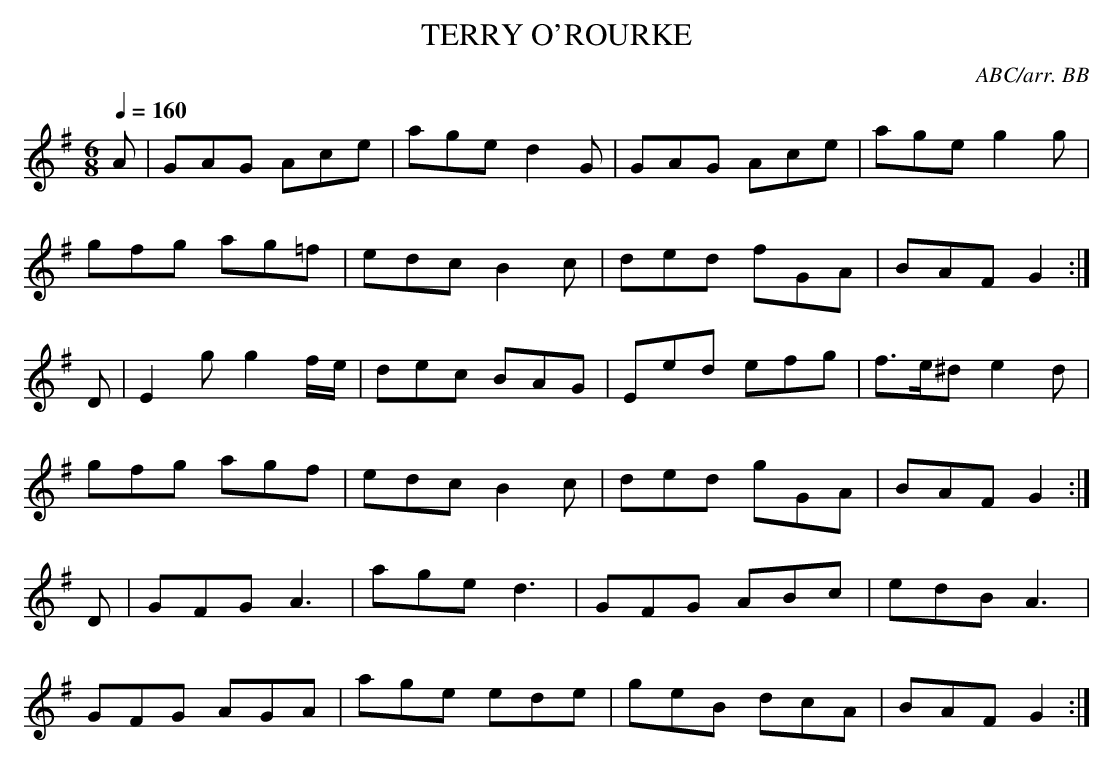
X:1
T:TERRY O'ROURKE
C:ABC/arr. BB
divisions are mine.
this tune sound like a jig worth learning. I'm hoping
that somebody coming across this tune will figure out
a way to do that!
Q:1/4=160
L:1/8
M:6/8
K:G
A|GAG Ace|age d2G|GAG Ace|age g2g|
gfg ag=f|edc B2c|ded fGA|BAF G2 :|
D|E2g g2f/e/|dec BAG|Eed efg|f>e^d e2d|
gfg agf|edc B2c|ded gGA|BAF G2 :|
D|GFG A3|age d3|GFG ABc|edB A3|
GFG AGA|age ede|geB dcA|BAF G2 :|
